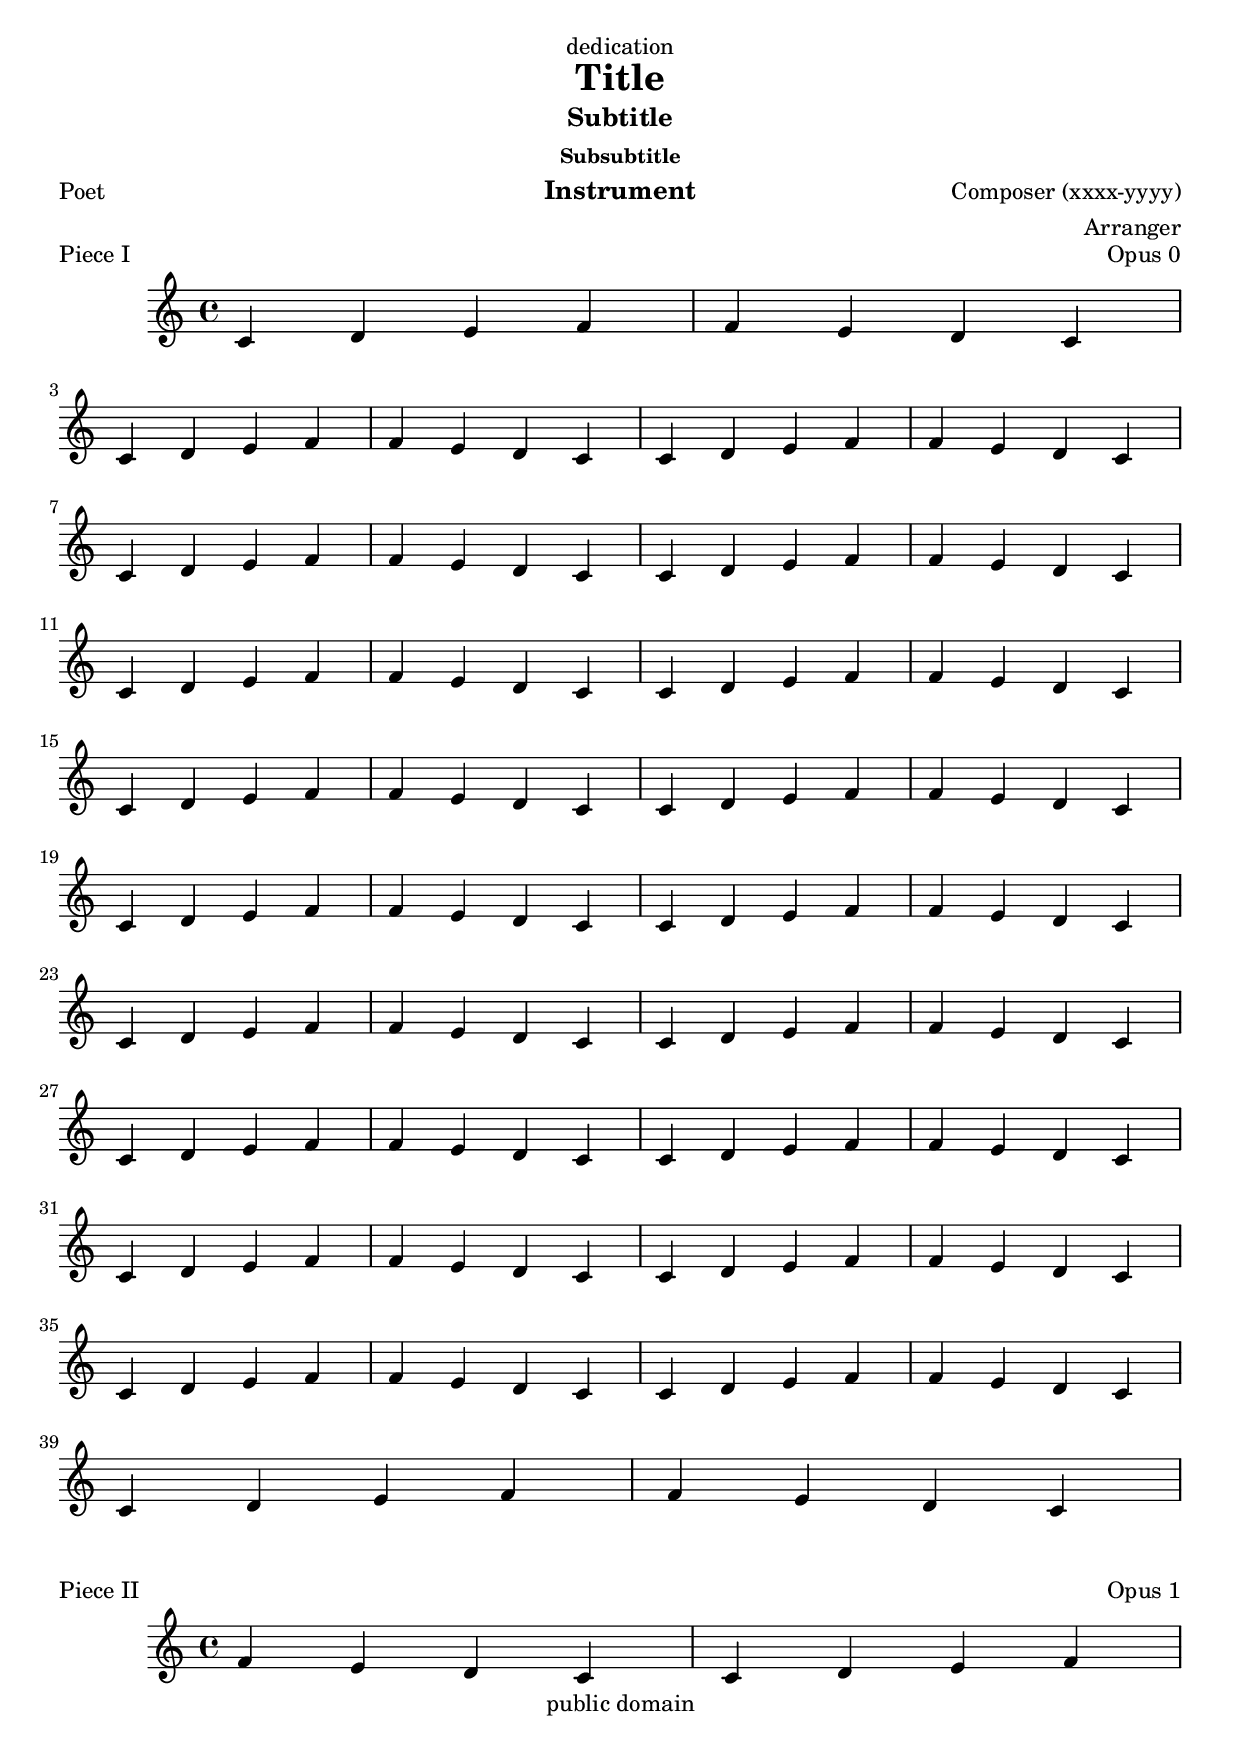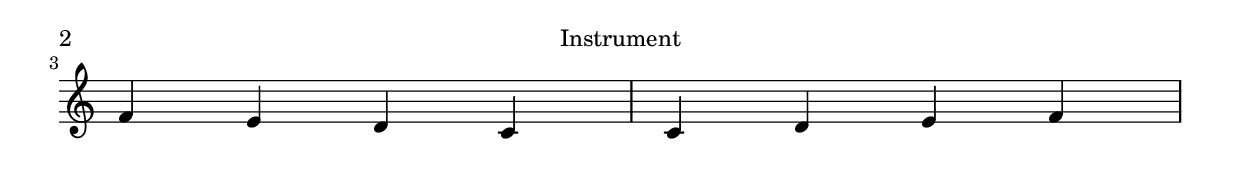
\version "2.1.7"
% MERGE with lilypond-
\header {
  filename =  "title.ly"
  dedication = "dedication"
  title = "Title"
  subtitle = "Subtitle"
  subsubtitle = "Subsubtitle"
  composer = "Composer (xxxx-yyyy)"
  instrument = "Instrument"
  arranger = "Arranger"
  poet = "Poet"
  % ugr: warning: Identifier name is a keyword: `translator'
  % translator = "Translator"
  texttranslator = "Translator"
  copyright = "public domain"
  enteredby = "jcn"
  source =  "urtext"

  texidoc ="This test lilypond titling. process with lilypond, not lilypond-book." 
}

\score {
  \context Staff \notes \relative c' {
     \repeat unfold 10 {
       c d e f f e d c \break
       c d e f f e d c
     }
  }
  \header {
    opus = "Opus 0"
    piece = "Piece I"
  }
}

\score {
  \notes \relative c' {
     f e d c c d e f \break
     f e d c c d e f
  }
  \header { 
    opus = "Opus 1"
    piece = "Piece II" 
  }
}


